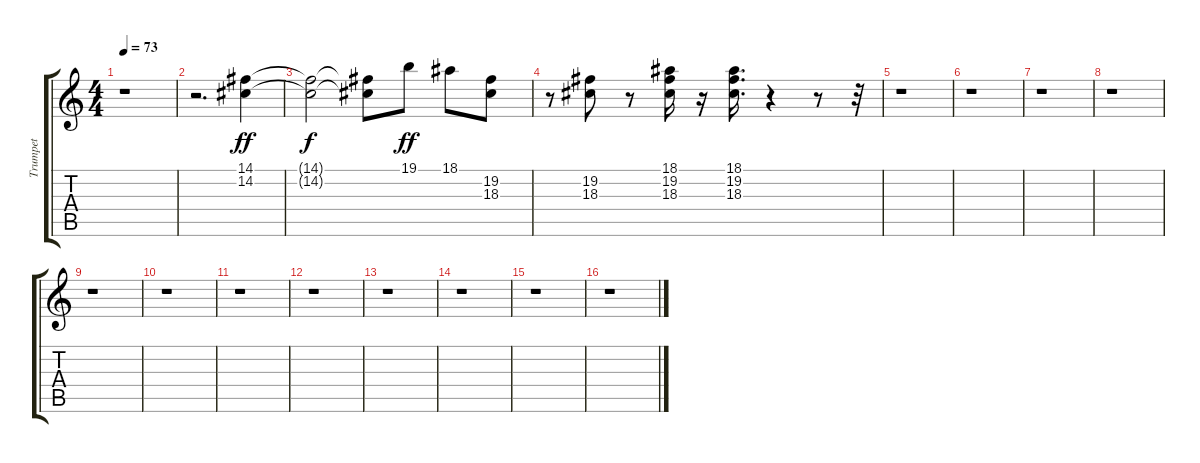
\track ("Trumpet" "Trumpet") {instrument trumpet}
\staff {score tabs}
\tuning (E4 B3 G3 D3 A2 E2) {hide}
\ts (4 4)
\tempo 73
\clef g2
\ks c
r.1{dy fff} |
r.2{d} (14.1 14.2).4{dy ff} |
(14.1{t} 14.2{t}).2{dy f} (14.1{t} 14.2{t}).8 19.1.8{dy ff} 18.1.8 (19.2 18.3).8 |
r.8 (19.2 18.3).8 r.8 (18.1 19.2 18.3).16 r.16 (18.1 19.2 18.3).16{d} r.4 r.8 r.32 |
r.1 |
r.1 |
r.1 |
r.1 |
r.1 |
r.1 |
r.1 |
r.1 |
r.1 |
r.1 |
r.1 |
r.1
